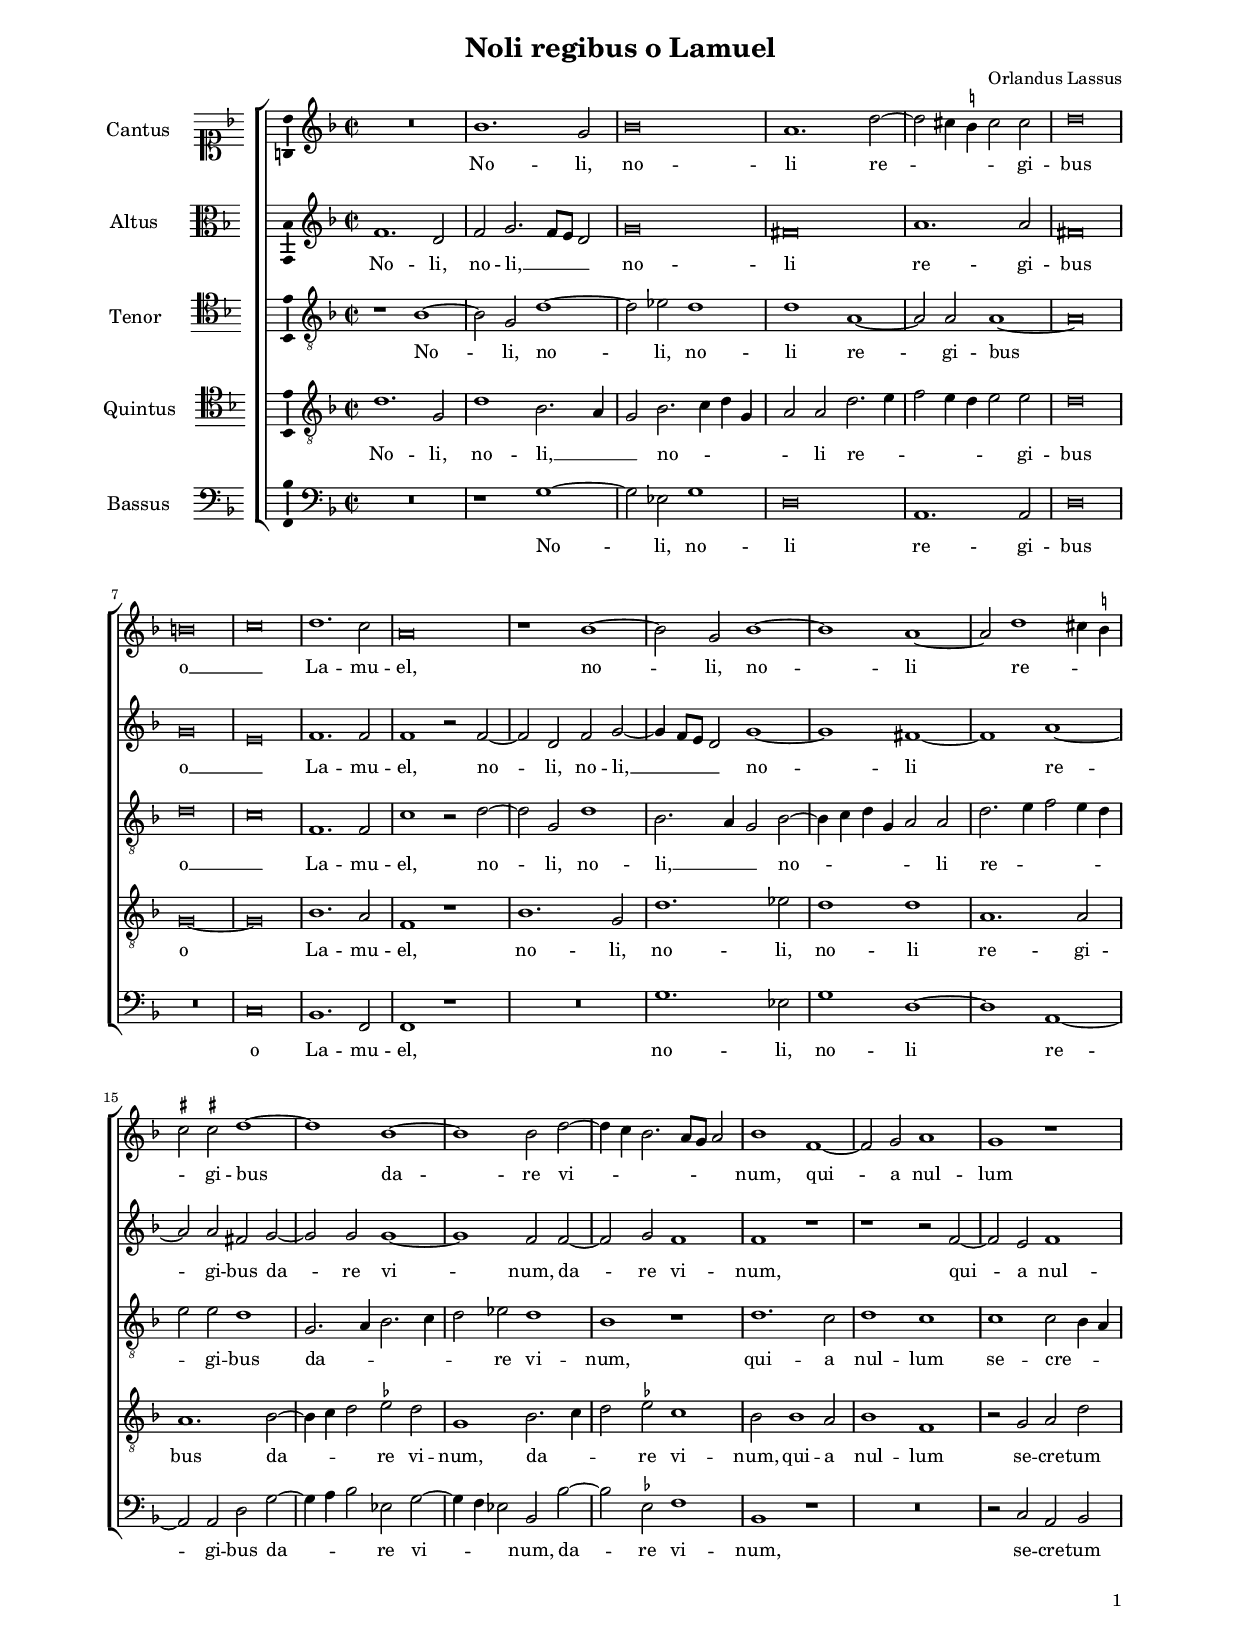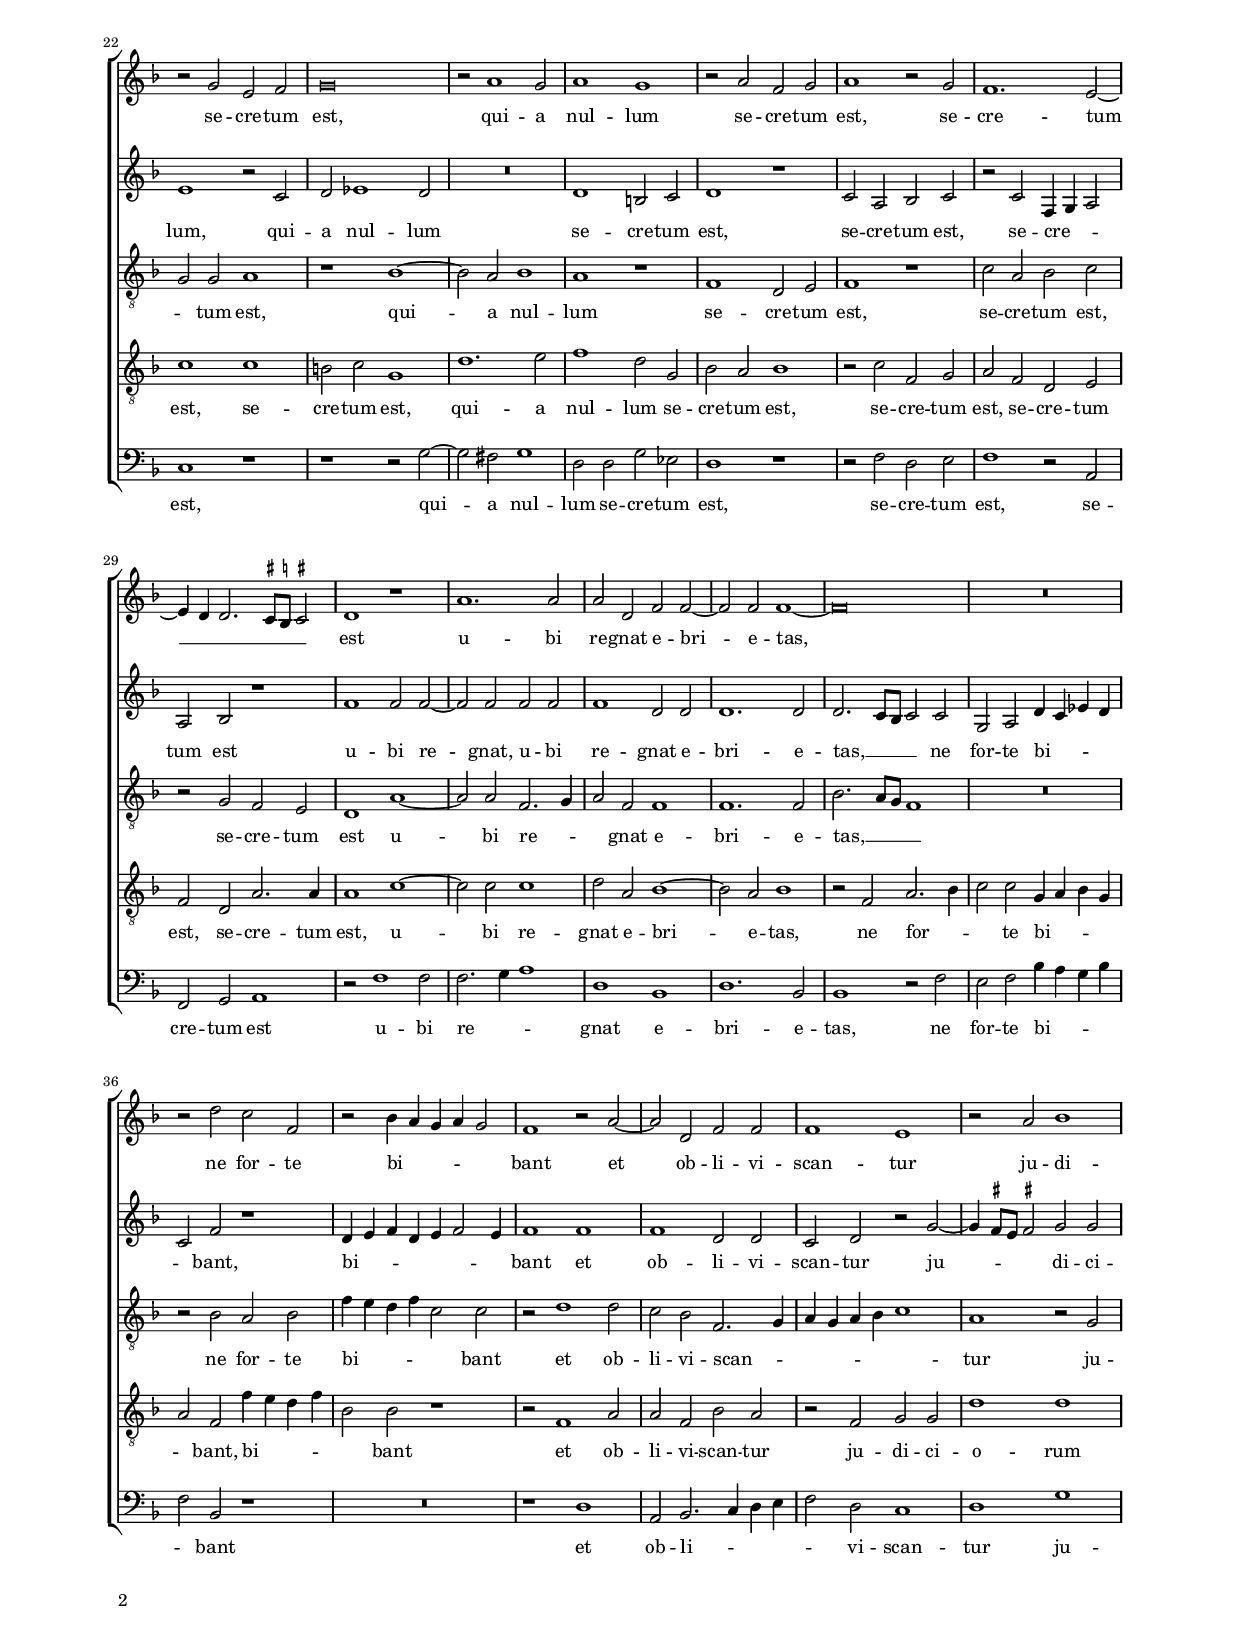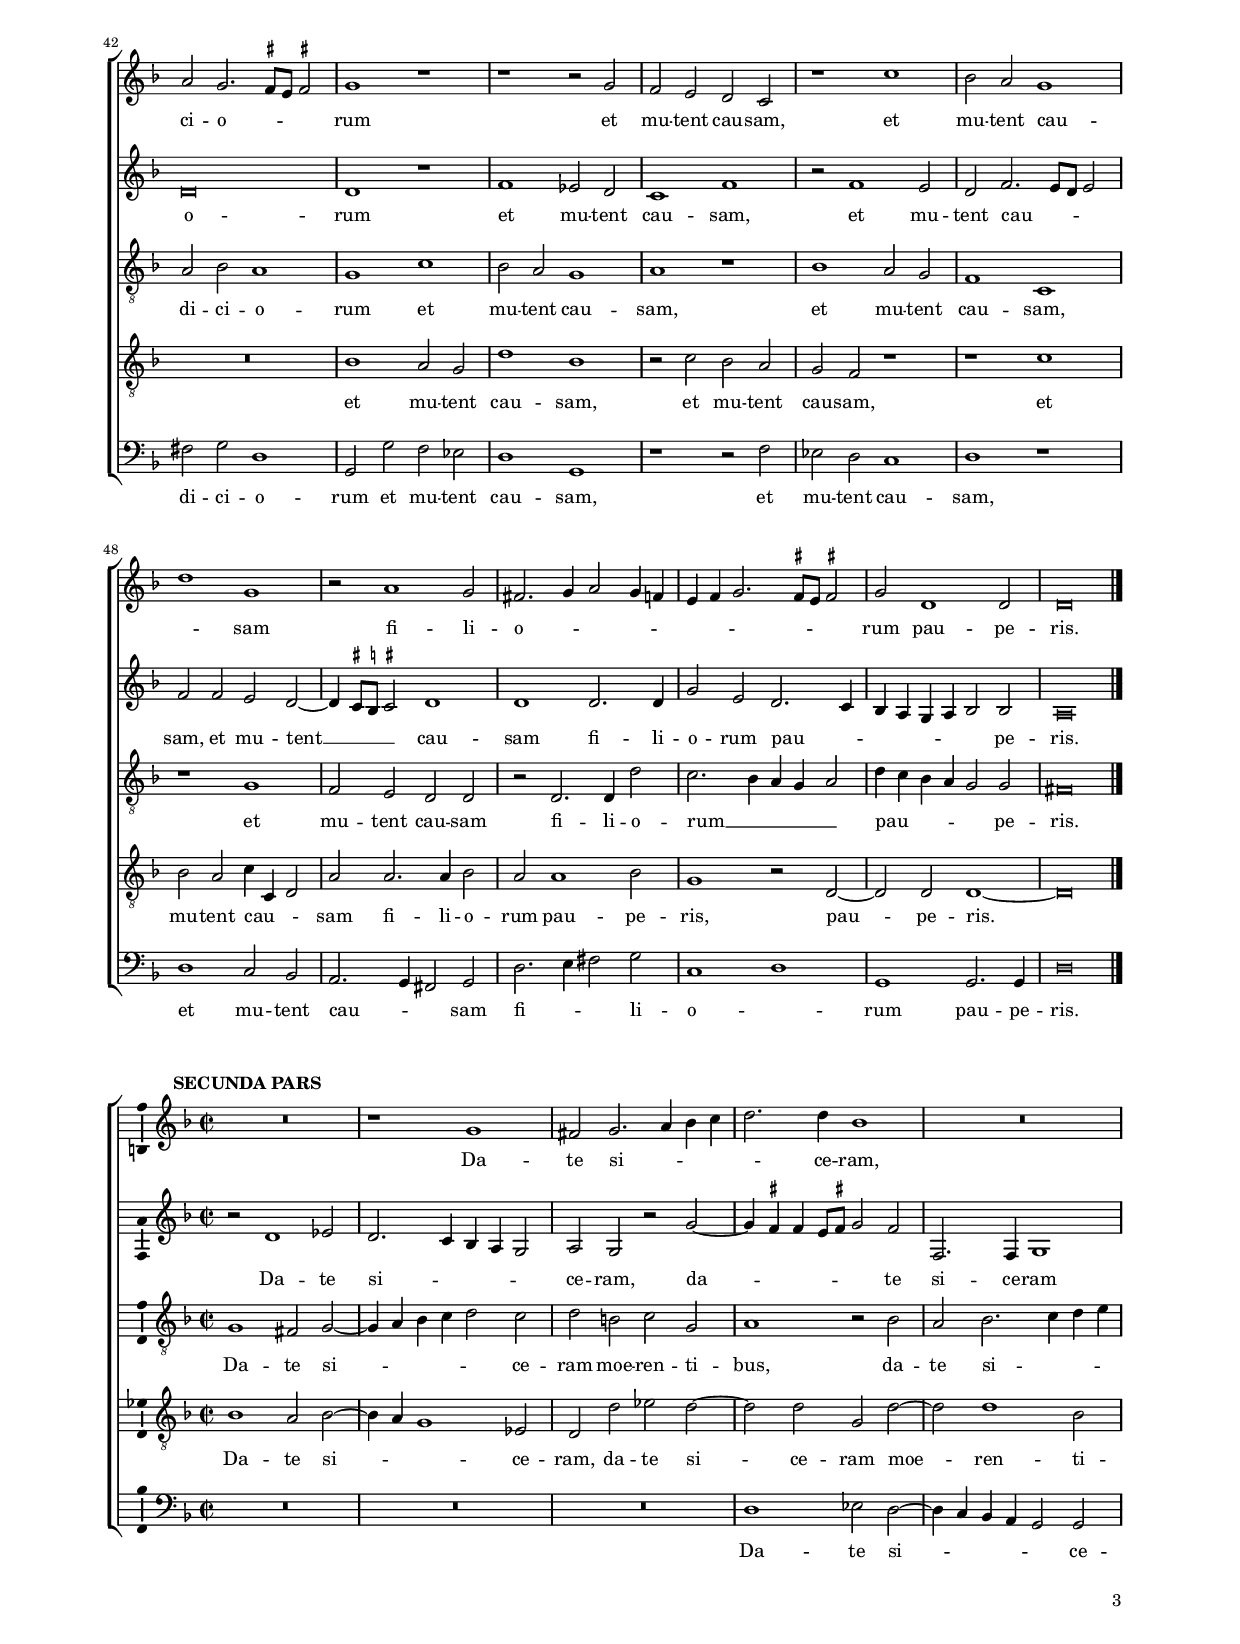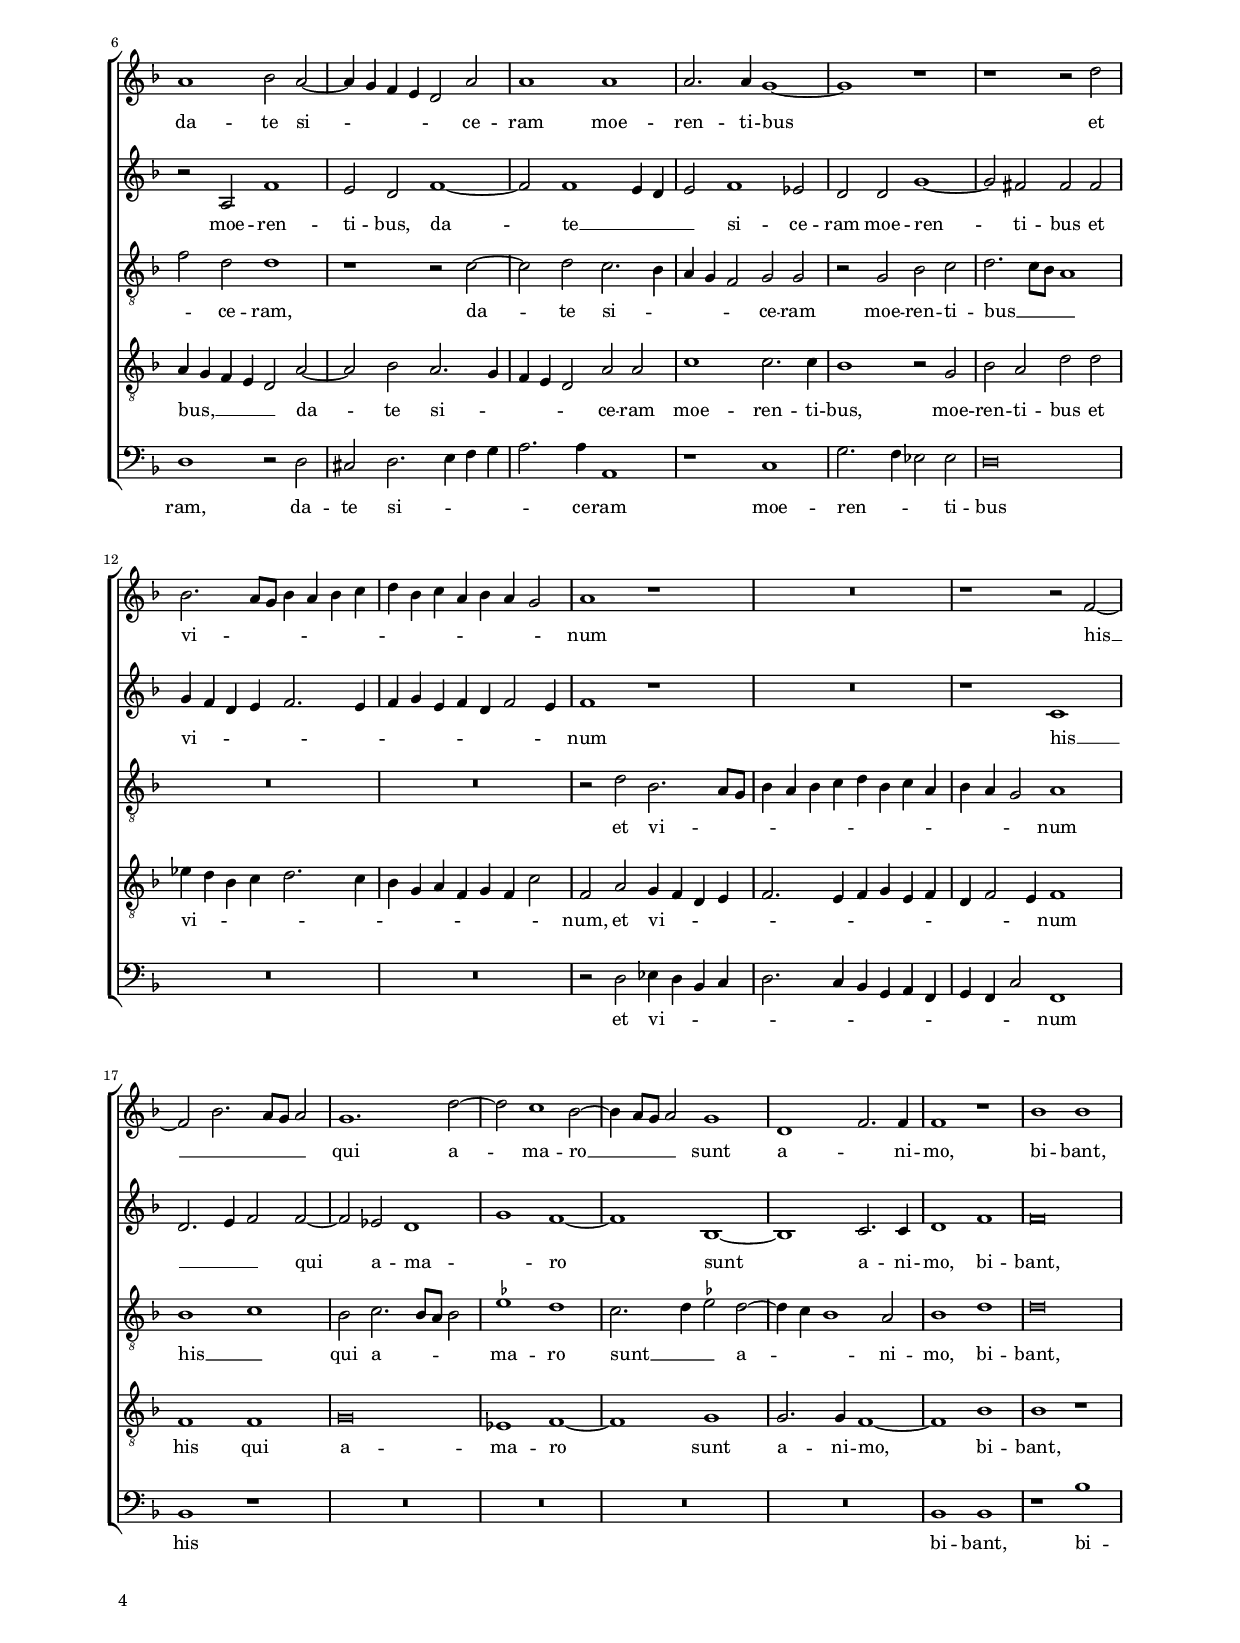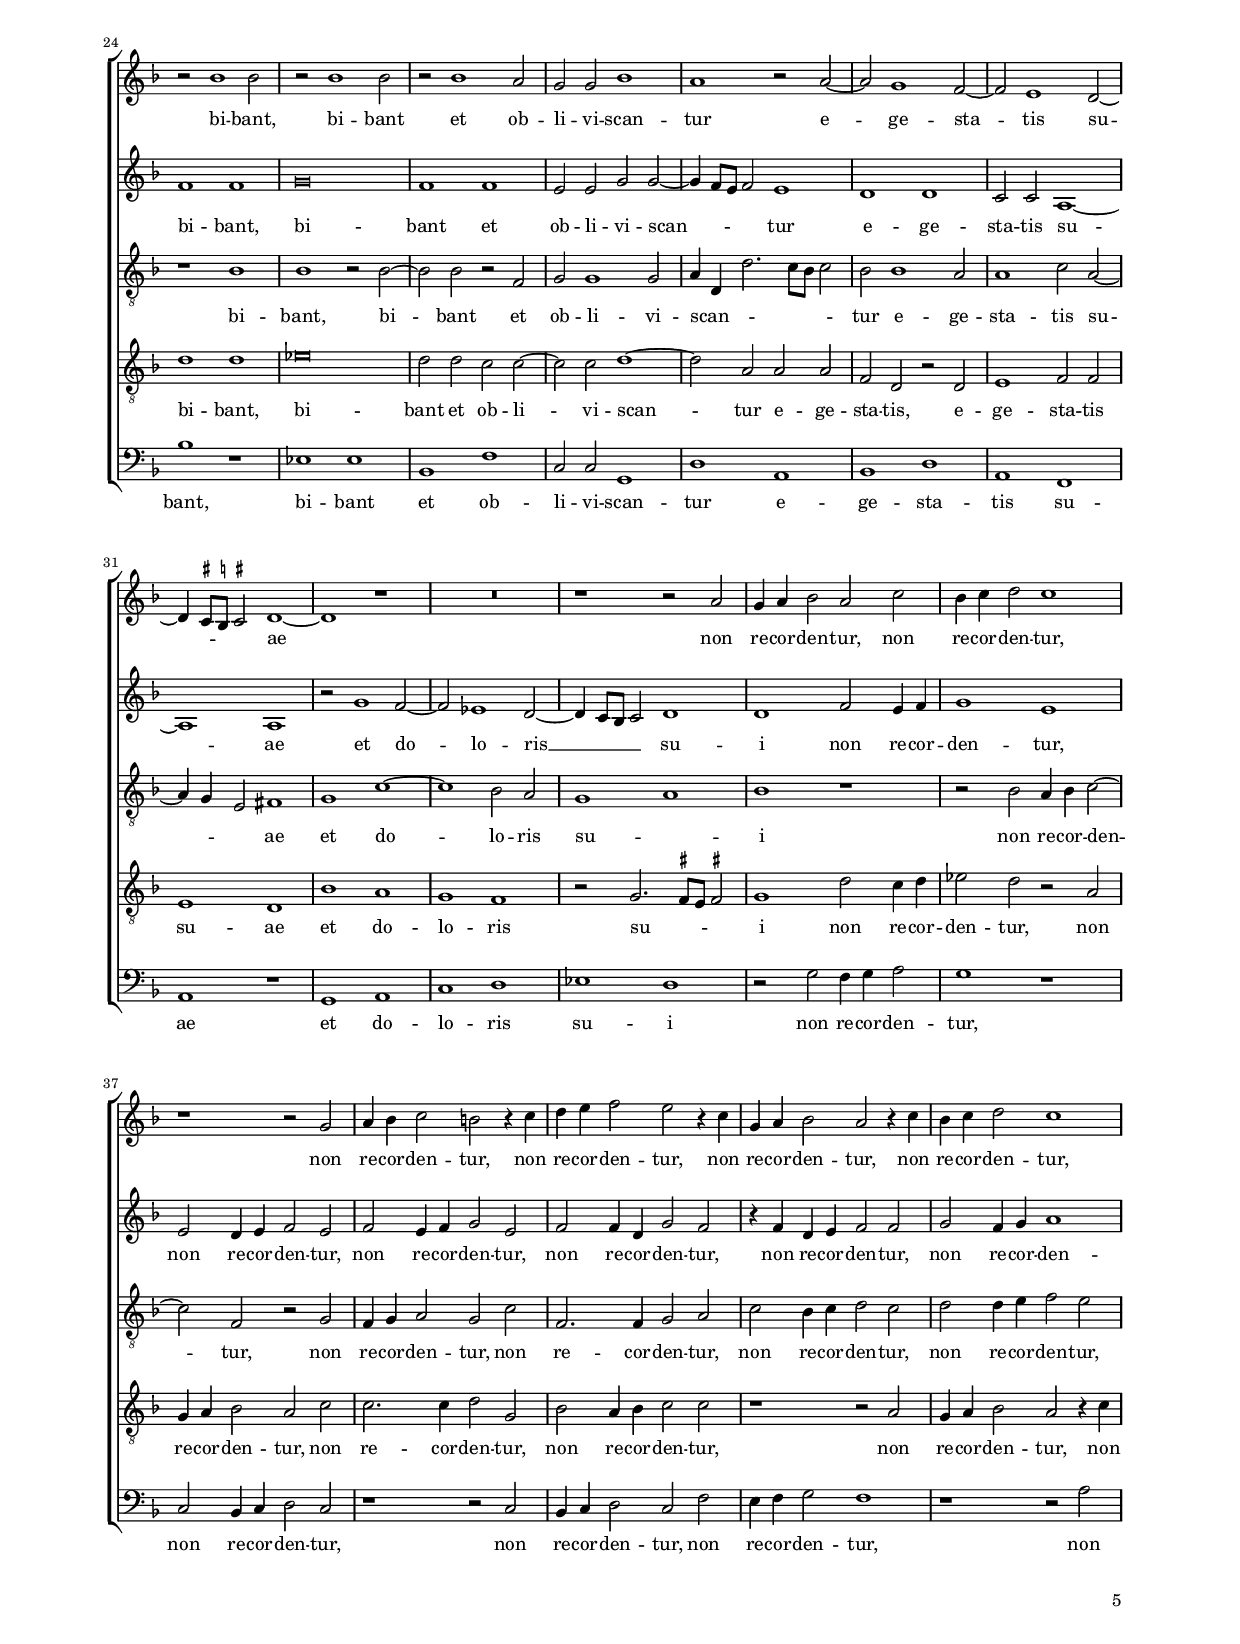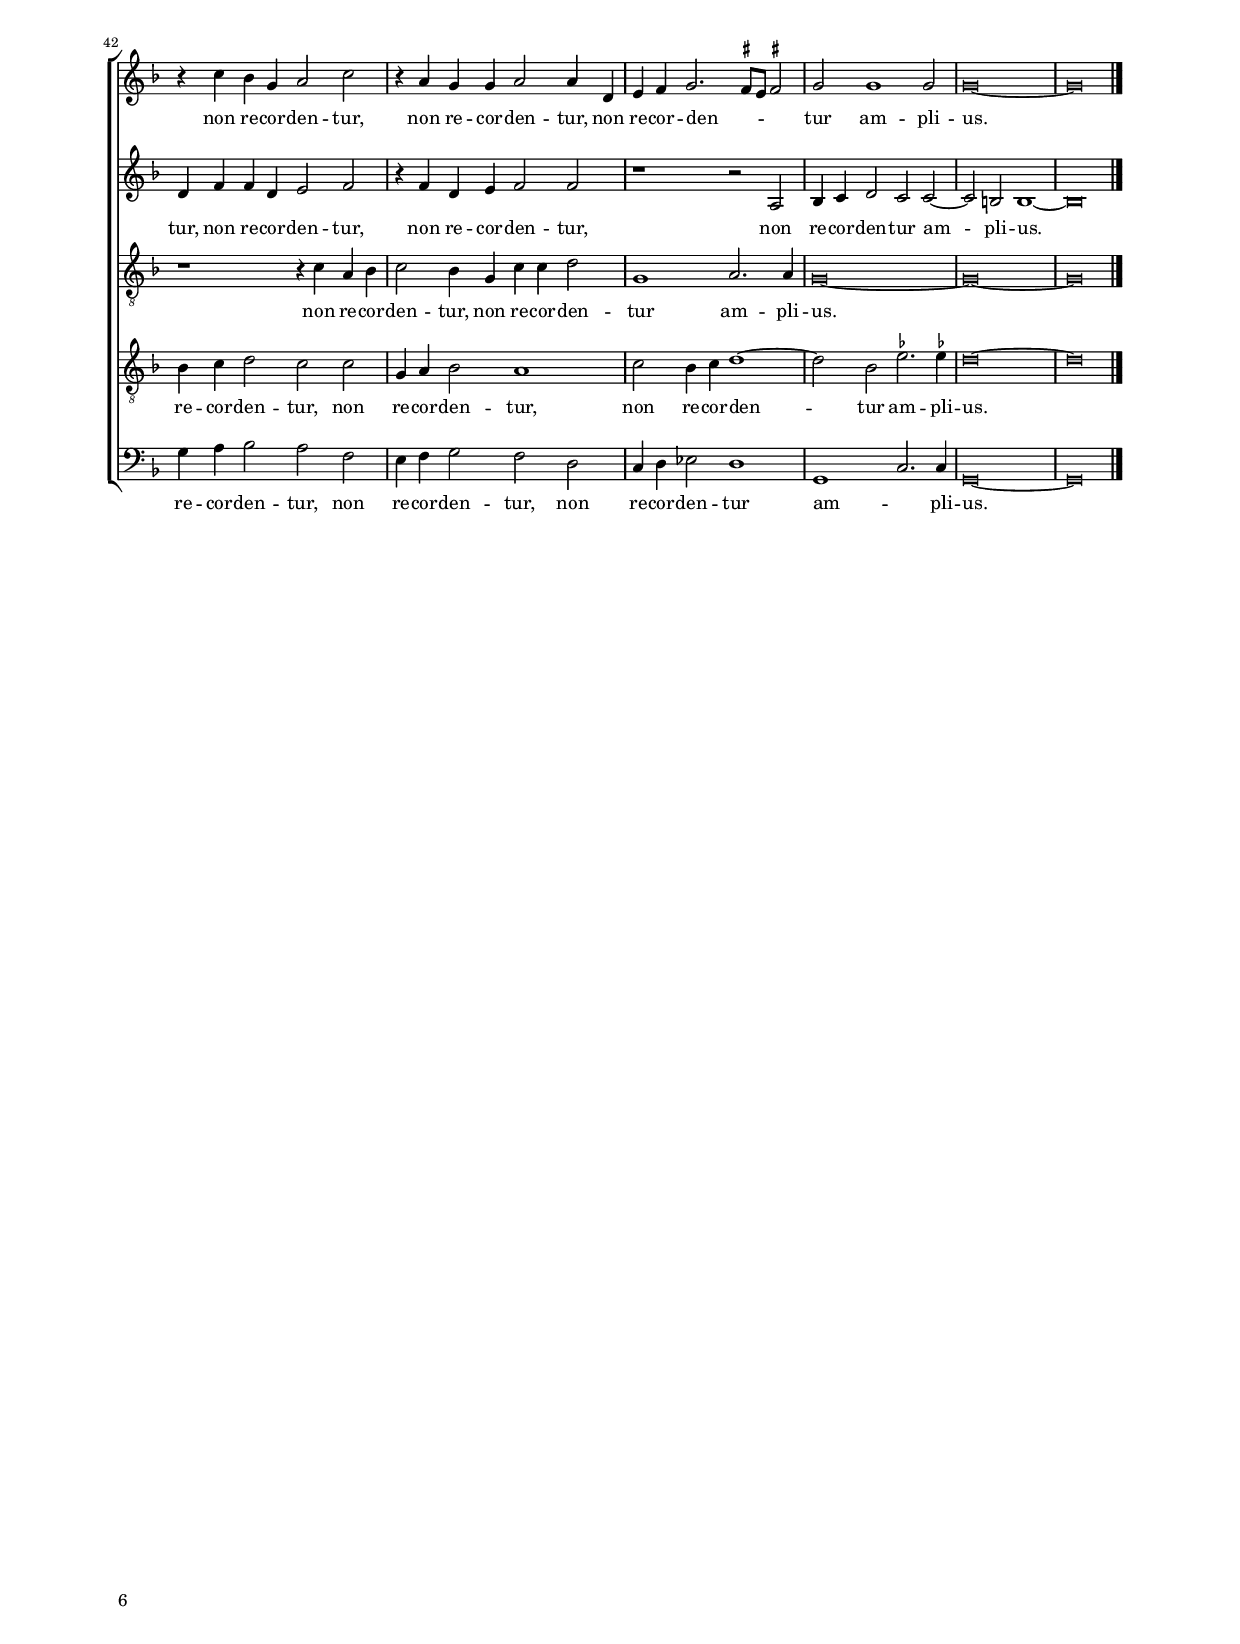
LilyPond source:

\header
{
  title="Noli regibus o Lamuel"
  composer="Orlandus Lassus"
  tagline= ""
}

\version "2.24.0"
\include "deutsch.ly"
#(set-global-staff-size 15)
% #(set-default-paper-size "letter")
#(ly:set-option 'point-and-click #f)

	
	ficta = { \once \set suggestAccidentals = ##t }
	
	forget = #(define-music-function (music) (ly:music?) #{
		\accidentalStyle forget
		$music
		\accidentalStyle default
		#})
	


\paper
	{
	top-margin = 1.8 \cm
	bottom-margin = 1.2 \cm
	left-margin = 2 \cm
	right-margin = 2 \cm
	ragged-bottom = ##f
	ragged-last-bottom = ##t
	print-page-number = ##f
	score-system-spacing = #'((basic-distance . 16) (minimum-distance . 14) (padding . 5) (strechability . 150))
	system-system-spacing = #'((basic-distance . 16) (minimum-distance . 14) (padding . 5) (strechability . 150))
	oddFooterMarkup=\markup   \fill-line { "" \fromproperty #'page:page-number-string }
	evenFooterMarkup=\markup  \fill-line { \fromproperty #'page:page-number-string "" }
	last-bottom-spacing = #'((basic-distance . 12) (minimum-distance . 7) (padding . 4))
%	systems-per-page = 3
%	min-systems-per-page = 3
	}

global = {
	\key f \major
	\time 2/2 \set Score.measureLength = #(ly:make-moment 2/1)
	\skip 1*2*53 \bar "|."
	}
	

incipitcantus = \markup { \score {
	{
	\set Staff.instrumentName = \markup { \fontsize #1 "Cantus" }
	\key f \major
	\clef soprano
	s4 \bar ""
	}
	\layout  {
	raggedright = ##t
	indent = 1.8 \cm
	line-width = 2.5 \cm
	\context { \Staff \remove Time_signature_engraver }
	\override Staff.Clef.Y-extent = #'(0 . 0)
	}} \hspace #1 }
      
      
incipitaltus = \markup { \score {
	{
	\set Staff.instrumentName = \markup { \fontsize #1 "Altus" }
	\key f \major
	\clef alto
	s4 \bar ""
	}
	\layout  {
	raggedright = ##t
	indent = 1.8 \cm
	line-width = 2.5 \cm
	\context { \Staff \remove Time_signature_engraver }
	\override Staff.Clef.Y-extent = #'(0 . 0)
	}} \hspace #1 }


incipittenor = \markup { \score {
	{
	\set Staff.instrumentName = \markup { \fontsize #1 "Tenor" }
	\key f \major
	\clef tenor
	s4 \bar ""
	}
	\layout  {
	raggedright = ##t
	indent = 1.8 \cm
	line-width = 2.5 \cm
	\context { \Staff \remove Time_signature_engraver }
	\override Staff.Clef.Y-extent = #'(0 . 0)
	}} \hspace #1 }
      
      
incipitquintus = \markup { \score {
	{
	\set Staff.instrumentName = \markup { \fontsize #1 "Quintus" }
	\key f \major
	\clef tenor
	s4 \bar ""
	}
	\layout  {
	raggedright = ##t
	indent = 1.8 \cm
	line-width = 2.5 \cm
	\context { \Staff \remove Time_signature_engraver }
	\override Staff.Clef.Y-extent = #'(0 . 0)
	}} \hspace #1 }
      
      
incipitbassus = \markup { \score {
	{
	\set Staff.instrumentName = \markup { \fontsize #1 "Bassus" }
	\key f \major
	\clef bass
	s4 \bar ""
	}
	\layout  {
	raggedright = ##t
	indent = 1.8 \cm
	line-width = 2.5 \cm
	\context { \Staff \remove Time_signature_engraver }
	\override Staff.Clef.Y-extent = #'(0 . 0)
	}} \hspace #1 }


cantus =  \relative c''
	{
	R\breve
	b1. g2
	b\breve
	a1. d2~
%5
	d2 cis4 \ficta h cis2 cis |
	d\breve
	h\breve
	c\breve
	d1. c2
%10
	a\breve |
	r1 b~
	b2 g b1~
	b1 a~
	a2 d1 cis4 \ficta h
%15
	\ficta cis2 \ficta cis! d1~ |
	d1 b~
	b1 b2 d~
	d4 c b2. a8 g a2
	b1 f~
%20
	f2 g a1 |
	g1 r
	r2 g e f
	g\breve
	r2 a1 g2
%25
	a1 g |
	r2 a f g
	a1 r2 g
	f1. e2~
	e4 d d2. \ficta cis8 \ficta h \ficta cis!2
%30
	d1 r |
	a'1. a2
	a2 d, f f~
	f2 f f1~
	f\breve
%35
	R\breve |
	r2 d' c f,
	r2 b4 a g a g2
	f1 r2 a~
	a2 d, f f
%40
	f1 e |
	r2 a b1
	a2 g2. \ficta fis8 e \ficta fis!2
	g1 r
	r1 r2 g
%45
	f2 e d c |
	r1 c'
	b2 a g1
	d'1 g,
	r2 a1 g2
%50
	fis2. g4 a2 g4 f |
	e4 f g2. \ficta fis8 e \ficta fis!2
	g2 d1 d2
	d\breve |
	}


altus =  \relative c'
	{
	f1. d2
	f2 g2. f8 e d2
	g\breve
	fis\breve
%5
	a1. a2 |
	fis\breve
	g\breve
	e\breve
	f1. f2
%10
	f1 r2 f~ |
	f2 d f g~
	g4 f8 e d2 g1~
	g1 fis~
	fis1 a~
%15
	a2 a fis g~ |
	g2 g g1~
	g1 f2 f~
	f2 g f1
	f1 r
%20
	r1 r2 f~ |
	f2 e f1
	e1 r2 c
	d2 es1 d2
	R\breve
%25
	d1 h2 c |
	d1 r
	c2 a b c
	r2 c f,4 g a2
	a2 b r1
%30
	f'1 f2 f~ |
	f2 f f f
	f1 d2 d
	d1. d2
	d2. c8 b c2 c
%35
	g2 a d4 c es d |
	c2 f r1
	d4 e f d e f2 e4
	f1 f
	f1 d2 d
%40
	c2 d r g~ |
	g4 \ficta fis8 e \ficta fis!2 g g
	d\breve
	d1 r
	f1 es2 d
%45
	c1 f |
	r2 f1 e2
	d2 f2. e8 d e2
	f2 f e d~
	d4 \ficta cis8 \ficta h \ficta cis!2 d1
%50
	d1 d2. d4 |
	g2 e d2. c4
	b4 a g a b2 b
	a\breve |
	}


tenor =  \relative c'
	{
	r1 b~
	b2 g d'1~
	d2 es d1
	d1 a~
%5
	a2 a a1~ |
	a\breve
	d\breve
	c\breve
	f,1. f2
%10
	c'1 r2 d~
	d2 g, d'1 |
	b2. a4 g2 b~
	b4 c d g, a2 a
	d2. e4 f2 e4 d
%15
	e2 e d1
	g,2. a4 b2. c4 |
	d2 es d1
	b1 r
	d1. c2
%20
	d1 c
	c1 c2 b4 a |
	g2 g a1
	r1 b~
	b2 a b1
%25
	a1 r
	f1 d2 e |
	f1 r
	c'2 a b c
	r2 g f e
%30
	d1 a'~
	a2 a f2. g4 |
	a2 f f1
	f1. f2
	b2. a8 g f1
%35
	R\breve
	r2 b a b |
	f'4 e d f c2 c
	r2 d1 d2
	c2 b f2. g4
%40
	a4 g a b c1
	a1 r2 g |
	a2 b a1
	g1 c
	b2 a g1
%45
	a1 r
	b1 a2 g |
	f1 c
	r1 g'
	f2 e d d
%50
	r2 d2. d4 d'2
	c2. b4 a g a2 |
	d4 c b a g2 g
	fis\breve |
	}


quintus  =  \relative c'
	{
	d1. g,2
	d'1 b2. a4
	g2 b2. c4 d g,
	a2 a d2. e4
%5
	f2 e4 d e2 e |
	d\breve
	g,\breve~
	g\breve
	b1. a2
%10
	f1 r |
	b1. g2
	d'1. es2
	d1 d
	a1. a2
%15
	a1. b2~ |
	b4 c d2 \ficta es d
	g,1 b2. c4
	d2 \ficta es c1
	b2 b1 a2
%20
	b1 f |
	r2 g a d
	c1 c
	h2 c g1
	d'1. e2
%25
	f1 d2 g, |
	b2 a b1
	r2 c f, g
	a2 f d e
	f2 d a'2. a4
%30
	a1 c~ |
	c2 c c1
	d2 a b1~
	b2 a b1
	r2 f a2. b4
%35
	c2 c g4 a b g |
	a2 f f'4 e d f
	b,2 b r1
	r2 f1 a2
	a2 f b a
%40
	r2 f g g |
	d'1 d
	R\breve
	b1 a2 g
	d'1 b
%45
	r2 c b a |
	g2 f r1
	r1 c'
	b2 a c4 c, d2
	a'2 a2. a4 b2
%50
	a2 a1 b2 |
	g1 r2 d~
	d2 d d1~
	d\breve |
	}


bassus  =  \relative c
	{
	R\breve
	r1 g'~
	g2 es g1
	d\breve
%5
	a1. a2 |
	d\breve
	R\breve
	c\breve
	b1. f2
%10
	f1 r |
	R\breve
	g'1. es2
	g1 d~
	d1 a~
%15
	a2 a d g~ |
	g4 a b2 es, g~
	g4 f es2 b b'~
	b2 \ficta es, f1
	b,1 r
%20
	R\breve |
	r2 c a b
	c1 r
	r1 r2 g'~
	g2 fis g1
%25
	d2 d g es |
	d1 r
	r2 f d e
	f1 r2 a,
	f2 g a1
%30
	r2 f'1 f2 |
	f2. g4 a1
	d,1 b
	d1. b2
	b1 r2 f'
%35
	e2 f b4 a g b |
	f2 b, r1
	R\breve
	r1 d
	a2 b2. c4 d e
%40
	f2 d c1 |
	d1 g
	fis2 g d1
	g,2 g' f es
	d1 g,
%45
	r1 r2 f' |
	es2 d c1
	d1 r
	d1 c2 b
	a2. g4 fis2 g
%50
	d'2. e4 fis2 g |
	c,1 d
	g,1 g2. g4
	d'\breve |
	}


lyricscantus = \lyricmode {
	No -- li,
	no -- li re -- _ _ _ gi -- bus o __ _ La -- mu -- el,
	no -- li,
	no -- li re -- _ _ _ gi -- bus
	da -- re vi -- _ _ _ _ _ num,
	qui -- a nul -- lum
	se -- cre -- tum est,
	qui -- a nul -- lum
	se -- cre -- tum est,
	se -- cre -- tum __ _ _ _ _ _ est
	u -- bi re -- gnat
	e -- bri -- e -- tas,
	ne for -- te
	bi -- _ _ _ _ bant
	et ob -- li -- vi -- scan -- tur ju -- di -- ci -- o -- _ _ _ rum
	et mu -- tent cau -- sam,
	et mu -- tent cau -- _ sam
	fi -- li -- o -- _ _ _ _ _ _ _ _ _ _ rum pau -- pe -- ris.
	}


lyricsaltus = \lyricmode {
	No -- li,
	no -- li, __ _ _ _
	no -- li re -- gi -- bus o __ _ La -- mu -- el,
	no -- li,
	no -- li, __ _ _ _
	no -- li re -- gi -- bus
	da -- re vi -- num,
	da -- re vi -- num,
	qui -- a nul -- lum,
	qui -- a nul -- lum
	se -- cre -- tum est,
	se -- cre -- tum est,
	se -- cre -- _ _ tum est
	u -- bi re -- gnat,
	u -- bi re -- gnat
	e -- bri -- e -- tas, __ _ _ _
	ne for -- te
	bi -- _ _ _ _ bant,
	bi -- _ _ _ _ _ _ bant
	et ob -- li -- vi -- scan -- tur ju -- _ _ _ di -- ci -- o -- rum
	et mu -- tent cau -- sam,
	et mu -- tent cau -- _ _ _ sam,
	et mu -- tent __ _ _ _ cau -- sam
	fi -- li -- o -- rum pau -- _ _ _ _ _ _ pe -- ris.
	}


lyricstenor = \lyricmode {
	No -- li,
	no -- li,
	no -- li re -- gi -- bus o __ _ La -- mu -- el,
	no -- li,
	no -- li, __ _ _
	no -- _ _ _ _ li re -- _ _ _ _ _ gi -- bus
	da -- _ _ _ _ re vi -- num,
	qui -- a nul -- lum
	se -- cre -- _ _ _ tum est,
	qui -- a nul -- lum
	se -- cre -- tum est,
	se -- cre -- tum est,
	se -- cre -- tum est
	u -- bi re -- _ _ gnat
	e -- bri -- e -- tas, __ _ _ _
	ne for -- te
	bi -- _ _ _ _ bant
	et ob -- li -- vi -- scan -- _ _ _ _ _ _ tur ju -- di -- ci -- o -- rum
	et mu -- tent cau -- sam,
	et mu -- tent cau -- sam,
	et mu -- tent cau -- sam
	fi -- li -- o -- rum __ _ _ _ _ pau -- _ _ _ _ pe -- ris.
	}


lyricsquintus = \lyricmode {
	No -- li,
	no -- li, __ _ _
	no -- _ _ _ _ li re -- _ _ _ _ _ gi -- bus o La -- mu -- el,
	no -- li,
	no -- li,
	no -- li re -- gi -- bus
	da -- _ _ re vi -- num,
	da -- _ _ re vi -- num,
	qui -- a nul -- lum
	se -- cre -- tum est,
	se -- cre -- tum est,
	qui -- a nul -- lum
	se -- cre -- tum est,
	se -- cre -- tum est,
	se -- cre -- tum est,
	se -- cre -- tum est,
	u -- bi re -- gnat
	e -- bri -- e -- tas,
	ne for -- _ _ te
	bi -- _ _ _ _ bant,
	bi -- _ _ _ _ bant
	et ob -- li -- vi -- scan -- tur ju -- di -- ci -- o -- rum
	et mu -- tent cau -- sam,
	et mu -- tent cau -- sam,
	et mu -- tent cau -- _ _ sam
	fi -- li -- o -- rum pau -- pe -- ris,
	pau -- pe -- ris.
	}


lyricsbassus = \lyricmode {
	No -- li,
	no -- li re -- gi -- bus o La -- mu -- el,
	no -- li,
	no -- li re -- gi -- bus
	da -- _ _ re vi -- _ _ num,
	da -- re vi -- num,
	se -- cre -- tum est,
	qui -- a nul -- lum
	se -- cre -- tum est,
	se -- cre -- tum est,
	se -- cre -- tum est
	u -- bi re -- _ _ gnat
	e -- bri -- e -- tas,
	ne for -- te
	bi -- _ _ _ _ bant
	et ob -- li -- _ _ _ _ vi -- scan -- tur ju -- di -- ci -- o -- rum
	et mu -- tent cau -- sam,
	et mu -- tent cau -- sam,
	et mu -- tent cau -- _ _ sam
	fi -- _ _ li -- o -- _ rum pau -- pe -- ris.
	}


\score
{  
	\transpose c c {
	\new ChoirStaff \with { \override StaffGrouper.staff-staff-spacing.basic-distance = #12 }
	<<

	\new Staff << \global
	\new Voice="v1" {
		\set Staff.instrumentName=\incipitcantus
		\set Staff.midiInstrument = "reed organ"
		\clef violin
		\cantus }
	\new Lyrics \lyricsto "v1" {\lyricscantus }
	>>


	\new Staff << \global
	\new Voice="v2" {
		\set Staff.instrumentName=\incipitaltus
		\set Staff.midiInstrument = "reed organ"
		\clef violin 
		\altus}
	\new Lyrics \lyricsto "v2" {\lyricsaltus }
	>>


	\new Staff << \global
	\new Voice="v3" {
		\set Staff.instrumentName=\incipittenor
		\set Staff.midiInstrument = "reed organ"
		\clef "G_8"
		\tenor }
	\new Lyrics \lyricsto "v3" {\lyricstenor }
	>>


	\new Staff << \global
	\new Voice="v5" {
		\set Staff.instrumentName=\incipitquintus
		\set Staff.midiInstrument = "reed organ"
		\clef "G_8"
		\quintus}
	\new Lyrics \lyricsto "v5" {\lyricsquintus }
	>>


	\new Staff << \global
	\new Voice="v4" {
		\set Staff.instrumentName=\incipitbassus
		\set Staff.midiInstrument = "reed organ"
		\clef bass
		\bassus }
	\new Lyrics \lyricsto "v4" {\lyricsbassus}
	>>

	>>
	} % transpose

	\layout
	{
	indent = 2.5 \cm
	\context { \Staff \override TimeSignature.break-visibility = #end-of-line-invisible }
	\context { \Lyrics \override VerticalAxisGroup.nonstaff-relatedstaff-spacing.padding = #1.4 }
%	\context { \Lyrics \override LyricText.font-size = #1 }
	\context { \Staff \consists Ambitus_engraver }
	\context { \Score \override BarNumber.padding = #2 }
	\context { \Voice \override NoteHead.style = #'baroque }
	}


\midi
	{
    	\tempo 2 = 90
	}

}

%%%%%%%%%%%%%%%%%%%%  SECUNDA PARS %%%%%%%%%%%%%%%%%%%%


global = {
	\key f \major
	\time 2/2 \set Score.measureLength = #(ly:make-moment 2/1)
	\skip 1*2*47 \bar "|."
	}


cantus =  \relative c''
	{
	R\breve
	r1 g
	fis2 g2. a4 b c
	d2. d4 b1
%5
	R\breve |
	a1 b2 a~
	a4 g f e d2 a'
	a1 a
	a2. a4 g1~
%10
	g1 r |
	r1 r2 d'
	b2. a8 g b4 a b c
	d4 b c a b a g2
	a1 r
%15
	R\breve |
	r1 r2 f~
	f2 b2. a8 g a2
	g1. d'2~
	d2 c1 b2~
%20
	b4 a8 g a2 g1 |
	d1 f2. f4
	f1 r
	b1 b
	r2 b1 b2
%25
	r2 b1 b2 |
	r2 b1 a2
	g2 g b1
	a1 r2 a~
	a2 g1 f2~
%30
	f2 e1 d2~ |
	d4 \ficta cis8 \ficta h \ficta cis!2 d1~
	d1 r
	R\breve
	r1 r2 a'
%35
	g4 a b2 a c |
	b4 c d2 c1
	r1 r2 g
	a4 b c2 h r4 c
	d4 e f2 e r4 c
%40
	g4 a b2 a r4 c |
	b4 c d2 c1
	r4 c b g a2 c
	r4 a g g a2 a4 d,
	e4 f g2. \ficta fis8 e \ficta fis!2
%45
	g2 g1 g2 |
	g\breve~
	g\breve |
	}


altus =  \relative c'
	{
	r2 d1 es2
	d2. c4 b a g2
	a2 g r g'~
	g4 \ficta fis \ficta fis e8 \ficta fis! g2 \forget f |
%5
	f,2. f4 g1
	r2 a f'1
	e2 d f1~
	f2 f1 e4 d
	e2 f1 es2 |
%10
	d2 d g1~
	g2 fis fis fis
	g4 f d e f2. e4
	f4 g e f d f2 e4
	f1 r |
%15
	R\breve
	r1 c
	d2. e4 f2 f~
	f2 es d1
	g1 f~ |
%20
	f1 b,~
	b1 c2. c4
	d1 f
	f\breve
	f1 f |
%25
	g\breve
	f1 f
	e2 e g g~
	g4 f8 e f2 e1
	d1 d |
%30
	c2 c a1~
	a1 a
	r2 g'1 f2~
	f2 es1 d2~
	d4 c8 b c2 d1 |
%35
	d1 f2 e4 f
	g1 e
	e2 d4 e f2 e
	f2 e4 f g2 e
	f2 f4 d g2 f |
%40
	r4 f d e f2 f
	g2 f4 g a1
	d,4 f f d e2 f
	r4 f d e f2 f
	r1 r2 a, |
%45
	b4 c d2 c c~
	c2 h h1~
	h\breve |
	}


tenor =  \relative c'
	{
	g1 fis2 g~
	g4 a b c d2 c
	d2 h c g
	a1 r2 b
%5
	a2 b2. c4 d e |
	f2 d d1
	r1 r2 c~
	c2 d c2. b4
	a4 g f2 g g
%10
	r2 g b c |
	d2. c8 b a1
	R\breve
	R\breve
	r2 d b2. a8 g
%15
	b4 a b c d b c a |
	b4 a g2 a1
	b1 c
	b2 c2. b8 a b2
	\ficta es1 d
%20
	c2. d4 \ficta es2 d~ |
	d4 c b1 a2
	b1 d
	d\breve
	r1 b
%25
	b1 r2 b~ |
	b2 b r f
	g2 g1 g2
	a4 d, d'2. c8 b c2
	b2 b1 a2
%30
	a1 c2 a~ |
	a4 g e2 fis1
	g1 c~
	c1 b2 a
	g1 a
%35
	b1 r |
	r2 b a4 b c2~
	c2 f, r g
	f4 g a2 g c
	f,2. f4 g2 a
%40
	c2 b4 c d2 c |
	d2 d4 e f2 e
	r1 r4 c a b
	c2 b4 g c c d2
	g,1 a2. a4
%45
	g\breve~
	g\breve~
	g\breve |
	}


quintus  =  \relative c'
	{
	b1 a2 b~
	b4 a g1 es2 
	d2 d' es d~
	d2 d g, d'~
%5
	d2 d1 b2 |
	a4 g f e d2 a'~
	a2 b a2. g4
	f4 e d2 a' a
	c1 c2. c4
%10
	b1 r2 g |
	b2 a d d
	es4 d b c d2. c4
	b4 g a f g f c'2
	f,2 a g4 f d e
%15
	f2. e4 f g e f |
	d4 f2 e4 f1
	f1 f
	g\breve
	es1 f~
%20
	f1 g |
	g2. g4 f1~
	f1 b
	b1 r
	d1 d
%25
	es\breve |
	d2 d c c~
	c2 c d1~
	d2 a a a
	f2 d r d
%30
	e1 f2 f |
	e1 d
	b'1 a
	g1 f
	r2 g2. \ficta fis8 e \ficta fis!2
%35
	g1 d'2 c4 d |
	es2 d r a
	g4 a b2 a c
	c2. c4 d2 g,
	b2 a4 b c2 c
%40
	r1 r2 a |
	g4 a b2 a r4 c
	b4 c d2 c c
	g4 a b2 a1
	c2 b4 c d1~
%45
	d2 b \ficta es2. \ficta es!4 |
	d\breve~
	d\breve |
	}


bassus  =  \relative c
	{
	R\breve
	R\breve
	R\breve
	d1 es2 d~
%5
	d4 c b a g2 g |
	d'1 r2 d
	cis2 d2. e4 f g
	a2. a4 a,1
	r1 c
%10
	g'2. f4 es2 es |
	d\breve
	R\breve
	R\breve
	r2 d es4 d b c
%15
	d2. c4 b g a f |
	g4 f c'2 f,1
	b1 r
	R\breve
	R\breve
%20
	R\breve |
	R\breve
	b1 b
	r1 b'
	b1 r
%25
	es,1 es |
	b1 f'
	c2 c g1
	d'1 a
	b1 d
%30
	a1 f |
	a1 r
	g1 a
	c1 d
	es1 d
%35
	r2 g f4 g a2 |
	g1 r
	c,2 b4 c d2 c
	r1 r2 c
	b4 c d2 c f
%40
	e4 f g2 f1 |
	r1 r2 a
	g4 a b2 a2 f
	e4 f g2 f2 d
	c4 d es2 d1
%45
	g,1 c2. c4
	g\breve~
	g\breve |
	}


lyricscantus = \lyricmode {
	Da -- te si -- _ _ _ _ ce -- ram,
	da -- te si -- _ _ _ _ ce -- ram
	moe -- ren -- ti -- bus
	et vi -- _ _ _ _ _ _ _ _ _ _ _ _ _ num his __ _ _ _ _ qui a -- ma -- ro __ _ _ _ sunt a -- _ ni -- mo,
	bi -- bant,
	bi -- bant,
	bi -- bant
	et ob -- li -- vi -- scan -- tur e -- ge -- sta -- tis su -- _ _ _ ae
	non re -- cor -- den -- tur,
	non re -- cor -- den -- tur,
	non re -- cor -- den -- tur,
	non re -- cor -- den -- tur,
	non re -- cor -- den -- tur,
	non re -- cor -- den -- tur,
	non re -- cor -- den -- tur,
	non re -- cor -- den -- tur,
	non re -- cor -- den -- _ _ _ tur
	am -- pli -- us.
	}


lyricsaltus = \lyricmode {
	Da -- te si -- _ _ _ _ ce -- ram,
	da -- _ _ _ _ _ te si -- ce -- ram
	moe -- ren -- ti -- bus,
	da -- te __ _ _ _ si -- ce -- ram
	moe -- ren -- ti -- bus
	et vi -- _ _ _ _ _ _ _ _ _ _ _ _ num his __ _ _ _ qui a -- ma -- _ ro sunt a -- ni -- mo,
	bi -- bant,
	bi -- bant,
	bi -- bant
	et ob -- li -- vi -- scan -- _ _ _ tur e -- ge -- sta -- tis su -- ae
	et do -- lo -- ris __ _ _ _ su -- i
	non re -- cor -- den -- tur,
	non re -- cor -- den -- tur,
	non re -- cor -- den -- tur,
	non re -- cor -- den -- tur,
	non re -- cor -- den -- tur,
	non re -- cor -- den -- tur,
	non re -- cor -- den -- tur,
	non re -- cor -- den -- tur,
	non re -- cor -- den -- tur
	am -- pli -- us.
	}


lyricstenor = \lyricmode {
	Da -- te si -- _ _ _ _ ce -- ram
	moe -- ren -- ti -- bus,
	da -- te si -- _ _ _ _ ce -- ram,
	da -- te si -- _ _ _ _ ce -- ram
	moe -- ren -- ti -- bus __ _ _ _
	et vi -- _ _ _ _ _ _ _ _ _ _ _ _ _ num his __ _ qui a -- _ _ _ ma -- ro sunt __ _ _ a -- _ _ ni -- mo,
	bi -- bant,
	bi -- bant,
	bi -- bant
	et ob -- li -- vi -- scan -- _ _ _ _ _ tur e -- ge -- sta -- tis su -- _ _ ae
	et do -- lo -- ris su -- _ i
	non re -- cor -- den -- tur,
	non re -- cor -- den -- tur,
	non re -- cor -- den -- tur,
	non re -- cor -- den -- tur,
	non re -- cor -- den -- tur,
	non re -- cor -- den -- tur,
	non re -- cor -- den -- tur
	am -- pli -- us.
	}


lyricsquintus = \lyricmode {
	Da -- te si -- _ _ ce -- ram,
	da -- te si -- ce -- ram
	moe -- ren -- ti -- bus, __ _ _ _ _
	da -- te si -- _ _ _ _ ce -- ram
	moe -- ren -- ti -- bus,
	moe -- ren -- ti -- bus
	et vi -- _ _ _ _ _ _ _ _ _ _ _ _ num,
	et vi -- _ _ _ _ _ _ _ _ _ _ _ _ num his qui a -- ma -- ro sunt a -- ni -- mo,
	bi -- bant,
	bi -- bant,
	bi -- bant
	et ob -- li -- vi -- scan -- tur e -- ge -- sta -- tis,
	e -- ge -- sta -- tis su -- ae
	et do -- lo -- ris su -- _ _ _ i
	non re -- cor -- den -- tur,
	non re -- cor -- den -- tur,
	non re -- cor -- den -- tur,
	non re -- cor -- den -- tur,
	non re -- cor -- den -- tur,
	non re -- cor -- den -- tur,
	non re -- cor -- den -- tur,
	non re -- cor -- den -- tur
	am -- pli -- us.
	}


lyricsbassus = \lyricmode {
	Da -- te si -- _ _ _ _ ce -- ram,
	da -- te si -- _ _ _ _ ce -- ram
	moe -- ren -- _ _ ti -- bus
	et vi -- _ _ _ _ _ _ _ _ _ _ _ _ num his
	bi -- bant,
	bi -- bant,
	bi -- bant
	et ob -- li -- vi -- scan -- tur e -- ge -- sta -- tis su -- ae
	et do -- lo -- ris su -- i
	non re -- cor -- den -- tur,
	non re -- cor -- den -- tur,
	non re -- cor -- den -- tur,
	non re -- cor -- den -- tur,
	non re -- cor -- den -- tur,
	non re -- cor -- den -- tur,
	non re -- cor -- den -- tur
	am -- _ pli -- us.
	}


\score
	{  
	\transpose c c {
	\new ChoirStaff \with { \override StaffGrouper.staff-staff-spacing.basic-distance = #12 }
	<<

	\new Staff <<\global
	\new Voice="v1" {
	  %\set Staff.instrumentName=Cantus
		\set Staff.midiInstrument = "reed organ"
		\clef violin
		\cantus }
	\new Lyrics \lyricsto "v1" {\lyricscantus }
	>>


	\new Staff << \global
	\new Voice="v2" {
	  %\set Staff.instrumentName=Altus
		\set Staff.midiInstrument = "reed organ"
		\clef violin 
		\altus}
	\new Lyrics \lyricsto "v2" {\lyricsaltus }
	>>


	\new Staff <<\global
	\new Voice="v3" {
	  %\set Staff.instrumentName=Tenor
		\set Staff.midiInstrument = "reed organ"
		\clef "G_8"
		\tenor }
	\new Lyrics \lyricsto "v3" {\lyricstenor }
	>>


	\new Staff << \global
	\new Voice="v5" {
	  %\set Staff.instrumentName=Quintus
		\set Staff.midiInstrument = "reed organ"
		\clef "G_8"
		\quintus}
	\new Lyrics \lyricsto "v5" {\lyricsquintus }
	>>


	\new Staff <<\global
	\new Voice="v4" {
	  %\set Staff.instrumentName=Bassus
		\set Staff.midiInstrument = "reed organ"
		\clef bass
		\bassus }
	\new Lyrics \lyricsto "v4" {\lyricsbassus}
	>>
	
	>>
	} % transpose

	\layout
	{
	indent = 0 \cm
	\context { \Staff \override TimeSignature.break-visibility = #end-of-line-invisible }
	\context { \Lyrics \override VerticalAxisGroup.nonstaff-relatedstaff-spacing.padding = #1.4 }
%	\context { \Lyrics \override LyricText.font-size = #1 }
	\context { \Staff \consists Ambitus_engraver }
	\context { \Score \override BarNumber.padding = #2 }
	\context { \Voice \override NoteHead.style = #'baroque }
	}


	\header { piece = \markup { \raise #2 \hspace # 7 \bold "SECUNDA PARS"} }

\midi
	{
    	\tempo 2 = 90
	}
	
}

% EOF
